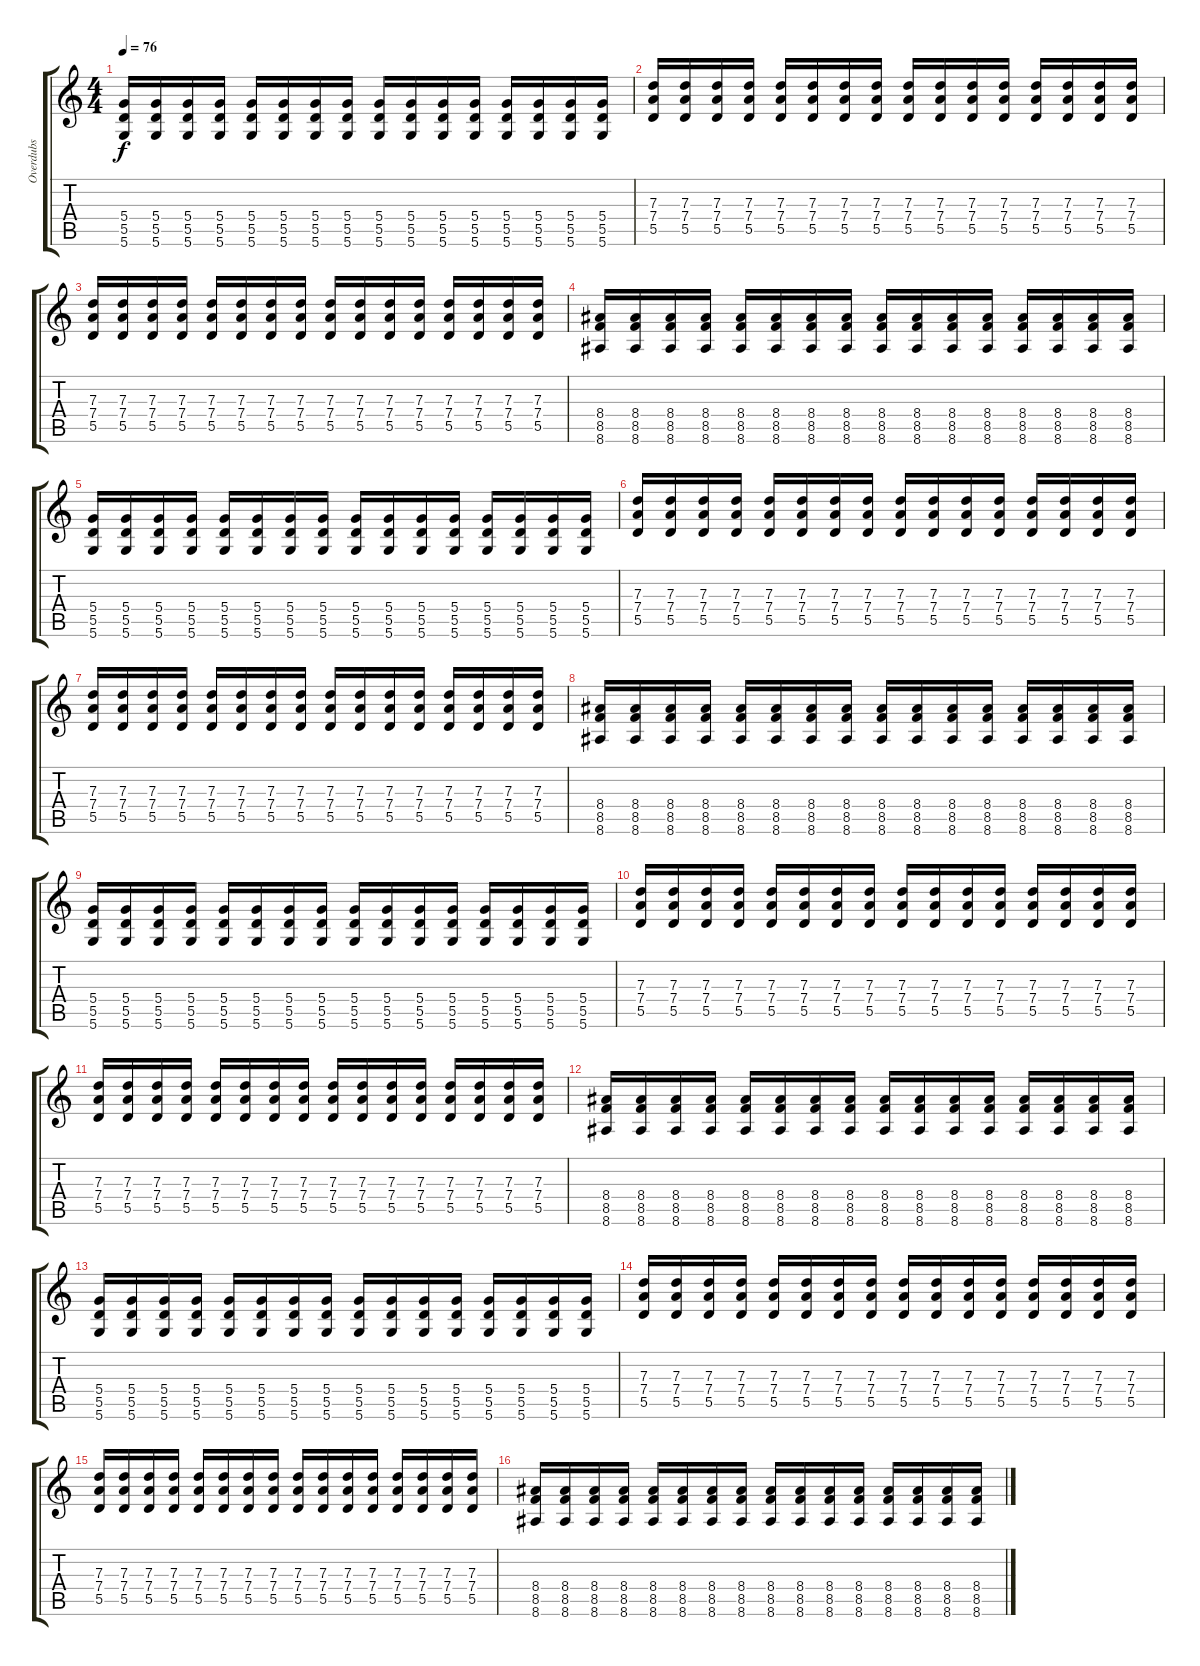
\track ("Overdubs" "Overdubs") {instrument electricguitarjazz}
\staff {score tabs}
\tuning (E4 B3 G3 D3 A2 D2) {hide}
\ts (4 4)
\tempo 76
\clef g2
\ks c
(5.4 5.5 5.6).16{dy f} (5.4 5.5 5.6).16 (5.4 5.5 5.6).16 (5.4 5.5 5.6).16 (5.4 5.5 5.6).16 (5.4 5.5 5.6).16 (5.4 5.5 5.6).16 (5.4 5.5 5.6).16 (5.4 5.5 5.6).16 (5.4 5.5 5.6).16 (5.4 5.5 5.6).16 (5.4 5.5 5.6).16 (5.4 5.5 5.6).16 (5.4 5.5 5.6).16 (5.4 5.5 5.6).16 (5.4 5.5 5.6).16 |
(7.3 7.4 5.5).16 (7.3 7.4 5.5).16 (7.3 7.4 5.5).16 (7.3 7.4 5.5).16 (7.3 7.4 5.5).16 (7.3 7.4 5.5).16 (7.3 7.4 5.5).16 (7.3 7.4 5.5).16 (7.3 7.4 5.5).16 (7.3 7.4 5.5).16 (7.3 7.4 5.5).16 (7.3 7.4 5.5).16 (7.3 7.4 5.5).16 (7.3 7.4 5.5).16 (7.3 7.4 5.5).16 (7.3 7.4 5.5).16 |
(7.3 7.4 5.5).16 (7.3 7.4 5.5).16 (7.3 7.4 5.5).16 (7.3 7.4 5.5).16 (7.3 7.4 5.5).16 (7.3 7.4 5.5).16 (7.3 7.4 5.5).16 (7.3 7.4 5.5).16 (7.3 7.4 5.5).16 (7.3 7.4 5.5).16 (7.3 7.4 5.5).16 (7.3 7.4 5.5).16 (7.3 7.4 5.5).16 (7.3 7.4 5.5).16 (7.3 7.4 5.5).16 (7.3 7.4 5.5).16 |
(8.4 8.5 8.6).16 (8.4 8.5 8.6).16 (8.4 8.5 8.6).16 (8.4 8.5 8.6).16 (8.4 8.5 8.6).16 (8.4 8.5 8.6).16 (8.4 8.5 8.6).16 (8.4 8.5 8.6).16 (8.4 8.5 8.6).16 (8.4 8.5 8.6).16 (8.4 8.5 8.6).16 (8.4 8.5 8.6).16 (8.4 8.5 8.6).16 (8.4 8.5 8.6).16 (8.4 8.5 8.6).16 (8.4 8.5 8.6).16 |
(5.4 5.5 5.6).16 (5.4 5.5 5.6).16 (5.4 5.5 5.6).16 (5.4 5.5 5.6).16 (5.4 5.5 5.6).16 (5.4 5.5 5.6).16 (5.4 5.5 5.6).16 (5.4 5.5 5.6).16 (5.4 5.5 5.6).16 (5.4 5.5 5.6).16 (5.4 5.5 5.6).16 (5.4 5.5 5.6).16 (5.4 5.5 5.6).16 (5.4 5.5 5.6).16 (5.4 5.5 5.6).16 (5.4 5.5 5.6).16 |
(7.3 7.4 5.5).16{instrument distortionguitar} (7.3 7.4 5.5).16 (7.3 7.4 5.5).16 (7.3 7.4 5.5).16 (7.3 7.4 5.5).16 (7.3 7.4 5.5).16 (7.3 7.4 5.5).16 (7.3 7.4 5.5).16 (7.3 7.4 5.5).16 (7.3 7.4 5.5).16 (7.3 7.4 5.5).16 (7.3 7.4 5.5).16 (7.3 7.4 5.5).16 (7.3 7.4 5.5).16 (7.3 7.4 5.5).16 (7.3 7.4 5.5).16 |
(7.3 7.4 5.5).16 (7.3 7.4 5.5).16 (7.3 7.4 5.5).16 (7.3 7.4 5.5).16 (7.3 7.4 5.5).16 (7.3 7.4 5.5).16 (7.3 7.4 5.5).16 (7.3 7.4 5.5).16 (7.3 7.4 5.5).16 (7.3 7.4 5.5).16 (7.3 7.4 5.5).16 (7.3 7.4 5.5).16 (7.3 7.4 5.5).16 (7.3 7.4 5.5).16 (7.3 7.4 5.5).16 (7.3 7.4 5.5).16 |
(8.4 8.5 8.6).16 (8.4 8.5 8.6).16 (8.4 8.5 8.6).16 (8.4 8.5 8.6).16 (8.4 8.5 8.6).16 (8.4 8.5 8.6).16 (8.4 8.5 8.6).16 (8.4 8.5 8.6).16 (8.4 8.5 8.6).16 (8.4 8.5 8.6).16 (8.4 8.5 8.6).16 (8.4 8.5 8.6).16 (8.4 8.5 8.6).16 (8.4 8.5 8.6).16 (8.4 8.5 8.6).16 (8.4 8.5 8.6).16 |
(5.4 5.5 5.6).16 (5.4 5.5 5.6).16 (5.4 5.5 5.6).16 (5.4 5.5 5.6).16 (5.4 5.5 5.6).16 (5.4 5.5 5.6).16 (5.4 5.5 5.6).16 (5.4 5.5 5.6).16 (5.4 5.5 5.6).16 (5.4 5.5 5.6).16 (5.4 5.5 5.6).16 (5.4 5.5 5.6).16 (5.4 5.5 5.6).16 (5.4 5.5 5.6).16 (5.4 5.5 5.6).16 (5.4 5.5 5.6).16 |
(7.3 7.4 5.5).16 (7.3 7.4 5.5).16 (7.3 7.4 5.5).16 (7.3 7.4 5.5).16 (7.3 7.4 5.5).16 (7.3 7.4 5.5).16 (7.3 7.4 5.5).16 (7.3 7.4 5.5).16 (7.3 7.4 5.5).16 (7.3 7.4 5.5).16 (7.3 7.4 5.5).16 (7.3 7.4 5.5).16 (7.3 7.4 5.5).16 (7.3 7.4 5.5).16 (7.3 7.4 5.5).16 (7.3 7.4 5.5).16 |
(7.3 7.4 5.5).16 (7.3 7.4 5.5).16 (7.3 7.4 5.5).16 (7.3 7.4 5.5).16 (7.3 7.4 5.5).16 (7.3 7.4 5.5).16 (7.3 7.4 5.5).16 (7.3 7.4 5.5).16 (7.3 7.4 5.5).16 (7.3 7.4 5.5).16 (7.3 7.4 5.5).16 (7.3 7.4 5.5).16 (7.3 7.4 5.5).16 (7.3 7.4 5.5).16 (7.3 7.4 5.5).16 (7.3 7.4 5.5).16 |
(8.4 8.5 8.6).16 (8.4 8.5 8.6).16 (8.4 8.5 8.6).16 (8.4 8.5 8.6).16 (8.4 8.5 8.6).16 (8.4 8.5 8.6).16 (8.4 8.5 8.6).16 (8.4 8.5 8.6).16 (8.4 8.5 8.6).16 (8.4 8.5 8.6).16 (8.4 8.5 8.6).16 (8.4 8.5 8.6).16 (8.4 8.5 8.6).16 (8.4 8.5 8.6).16 (8.4 8.5 8.6).16 (8.4 8.5 8.6).16 |
(5.4 5.5 5.6).16 (5.4 5.5 5.6).16 (5.4 5.5 5.6).16 (5.4 5.5 5.6).16 (5.4 5.5 5.6).16 (5.4 5.5 5.6).16 (5.4 5.5 5.6).16 (5.4 5.5 5.6).16 (5.4 5.5 5.6).16 (5.4 5.5 5.6).16 (5.4 5.5 5.6).16 (5.4 5.5 5.6).16 (5.4 5.5 5.6).16 (5.4 5.5 5.6).16 (5.4 5.5 5.6).16 (5.4 5.5 5.6).16 |
(7.3 7.4 5.5).16 (7.3 7.4 5.5).16 (7.3 7.4 5.5).16 (7.3 7.4 5.5).16 (7.3 7.4 5.5).16 (7.3 7.4 5.5).16 (7.3 7.4 5.5).16 (7.3 7.4 5.5).16 (7.3 7.4 5.5).16 (7.3 7.4 5.5).16 (7.3 7.4 5.5).16 (7.3 7.4 5.5).16 (7.3 7.4 5.5).16 (7.3 7.4 5.5).16 (7.3 7.4 5.5).16 (7.3 7.4 5.5).16 |
(7.3 7.4 5.5).16 (7.3 7.4 5.5).16 (7.3 7.4 5.5).16 (7.3 7.4 5.5).16 (7.3 7.4 5.5).16 (7.3 7.4 5.5).16 (7.3 7.4 5.5).16 (7.3 7.4 5.5).16 (7.3 7.4 5.5).16 (7.3 7.4 5.5).16 (7.3 7.4 5.5).16 (7.3 7.4 5.5).16 (7.3 7.4 5.5).16 (7.3 7.4 5.5).16 (7.3 7.4 5.5).16 (7.3 7.4 5.5).16 |
(8.4 8.5 8.6).16 (8.4 8.5 8.6).16 (8.4 8.5 8.6).16 (8.4 8.5 8.6).16 (8.4 8.5 8.6).16 (8.4 8.5 8.6).16 (8.4 8.5 8.6).16 (8.4 8.5 8.6).16 (8.4 8.5 8.6).16 (8.4 8.5 8.6).16 (8.4 8.5 8.6).16 (8.4 8.5 8.6).16 (8.4 8.5 8.6).16 (8.4 8.5 8.6).16 (8.4 8.5 8.6).16 (8.4 8.5 8.6).16
